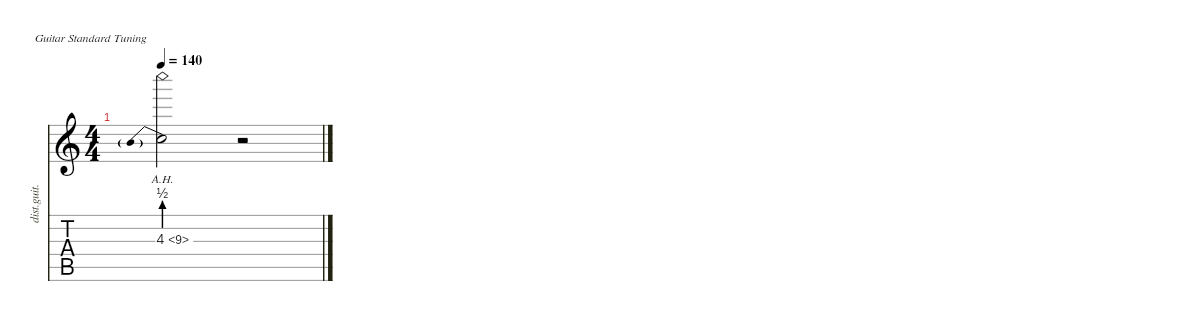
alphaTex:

\defaultSystemsLayout 4
\hideDynamics
\bracketExtendMode nobrackets
\otherSystemsTrackNameOrientation horizontal
\track ("Dis. Rhy." "dist.guit.") {instrument distortionguitar}
\staff {score tabs}
\tuning (E4 B3 G3 D3 A2 E2)
\ts (4 4)
\beaming (8 2 2 2 2)
\tempo 140
\clef g2
\ks c
4.3{be (prebend 0 2 60 2) ah 5}.2{dy f instrument distortionguitar beam Down} r.2{beam Down}
